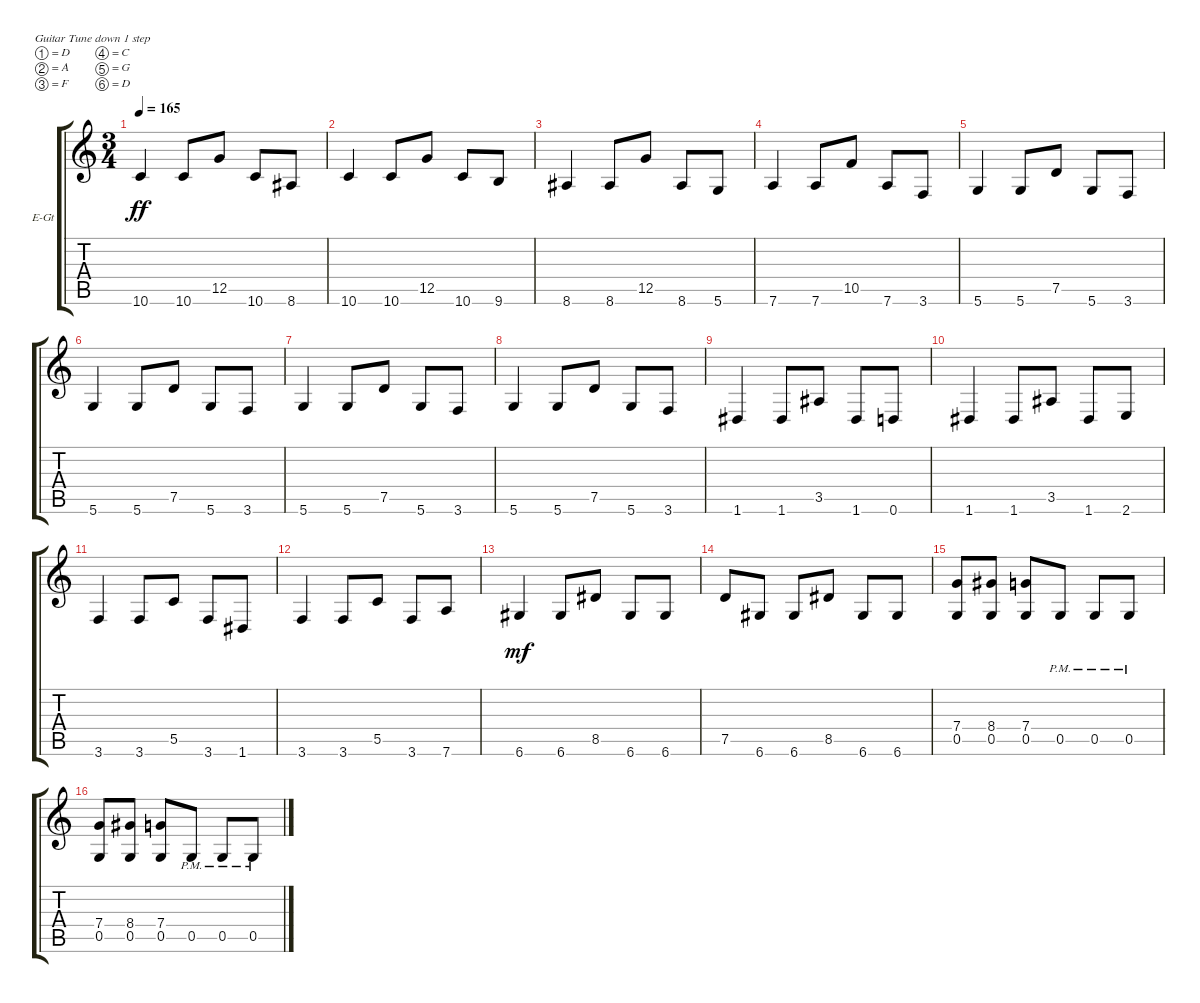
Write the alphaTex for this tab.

\bracketExtendMode groupsimilarinstruments
\firstSystemTrackNameOrientation horizontal
\otherSystemsTrackNameOrientation horizontal
\track ("Electric Guitar 1" "E-Gt") {instrument distortionguitar}
\staff {score tabs}
\tuning (D4 A3 F3 C3 G2 D2)
\ts (3 4)
\tempo 165
\clef g2
\ks c
10.6.4{dy ff} 10.6.8 12.5.8 10.6.8 8.6.8 |
10.6.4 10.6.8 12.5.8 10.6.8 9.6.8 |
8.6.4 8.6.8 12.5.8 8.6.8 5.6.8 |
7.6.4 7.6.8 10.5.8 7.6.8 3.6.8 |
5.6.4 5.6.8 7.5.8 5.6.8 3.6.8 |
5.6.4 5.6.8 7.5.8 5.6.8 3.6.8 |
5.6.4 5.6.8 7.5.8 5.6.8 3.6.8 |
5.6.4 5.6.8 7.5.8 5.6.8 3.6.8 |
1.6.4 1.6.8 3.5.8 1.6.8 0.6.8 |
1.6.4 1.6.8 3.5.8 1.6.8 2.6.8 |
3.6.4 3.6.8 5.5.8 3.6.8 1.6.8 |
3.6.4 3.6.8 5.5.8 3.6.8 7.6.8 |
6.6.4{dy mf} 6.6.8 8.5.8 6.6.8 6.6.8 |
7.5.8 6.6.8 6.6.8 8.5.8 6.6.8 6.6.8 |
(7.4 0.5).8 (8.4 0.5).8 (7.4 0.5).8 0.5{pm}.8 0.5{pm}.8 0.5{pm}.8 |
(7.4 0.5).8 (8.4 0.5).8 (7.4 0.5).8 0.5{pm}.8 0.5{pm}.8 0.5{pm}.8
